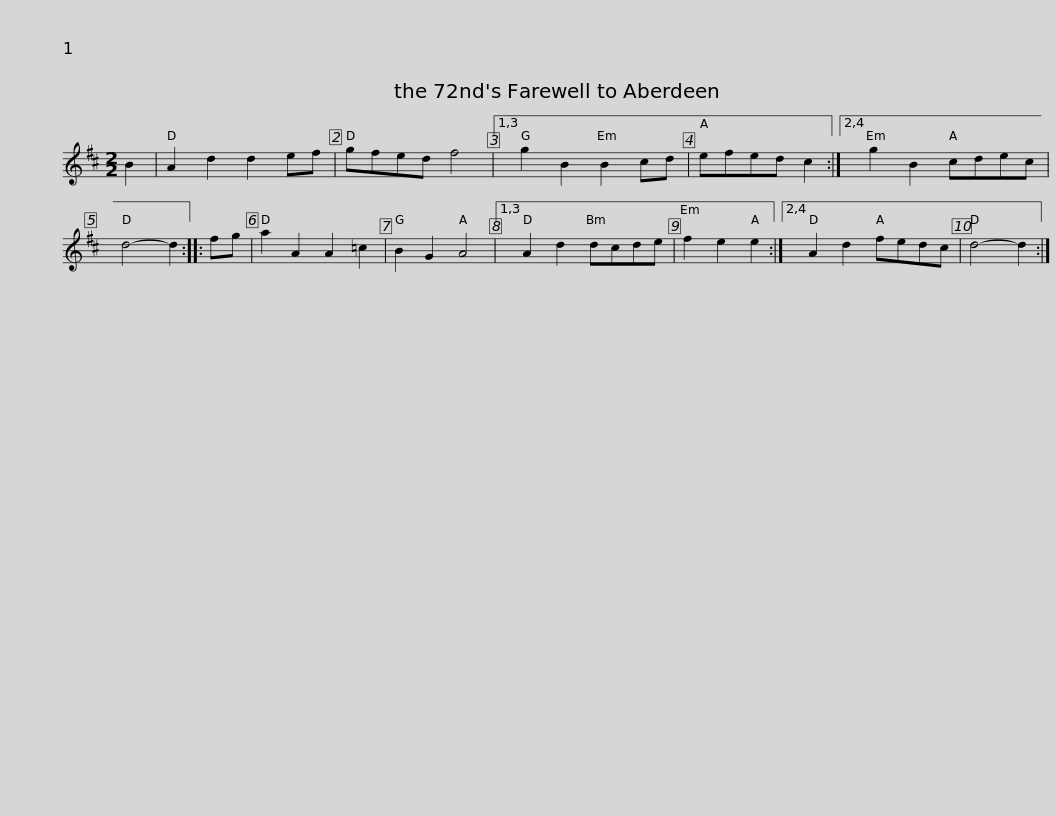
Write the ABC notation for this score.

X:1
L:1/8
M:2/2
I:linebreak $
K:D
V:1 treble
V:1
 B2 | A2 d2 d2 ef | gfed f4 |1,3 g2 B2 B2 cd | efed c2 :|2,4 %5
 g2 B2 cdec | d4- d2 :: fg | a2 A2 A2 =c2 |$ B2 G2 A4 |1,3 %10
 A2 d2 dcde | f2 e2 e2 :|2,4 A2 d2 fedc | d4- d2 :| %14
